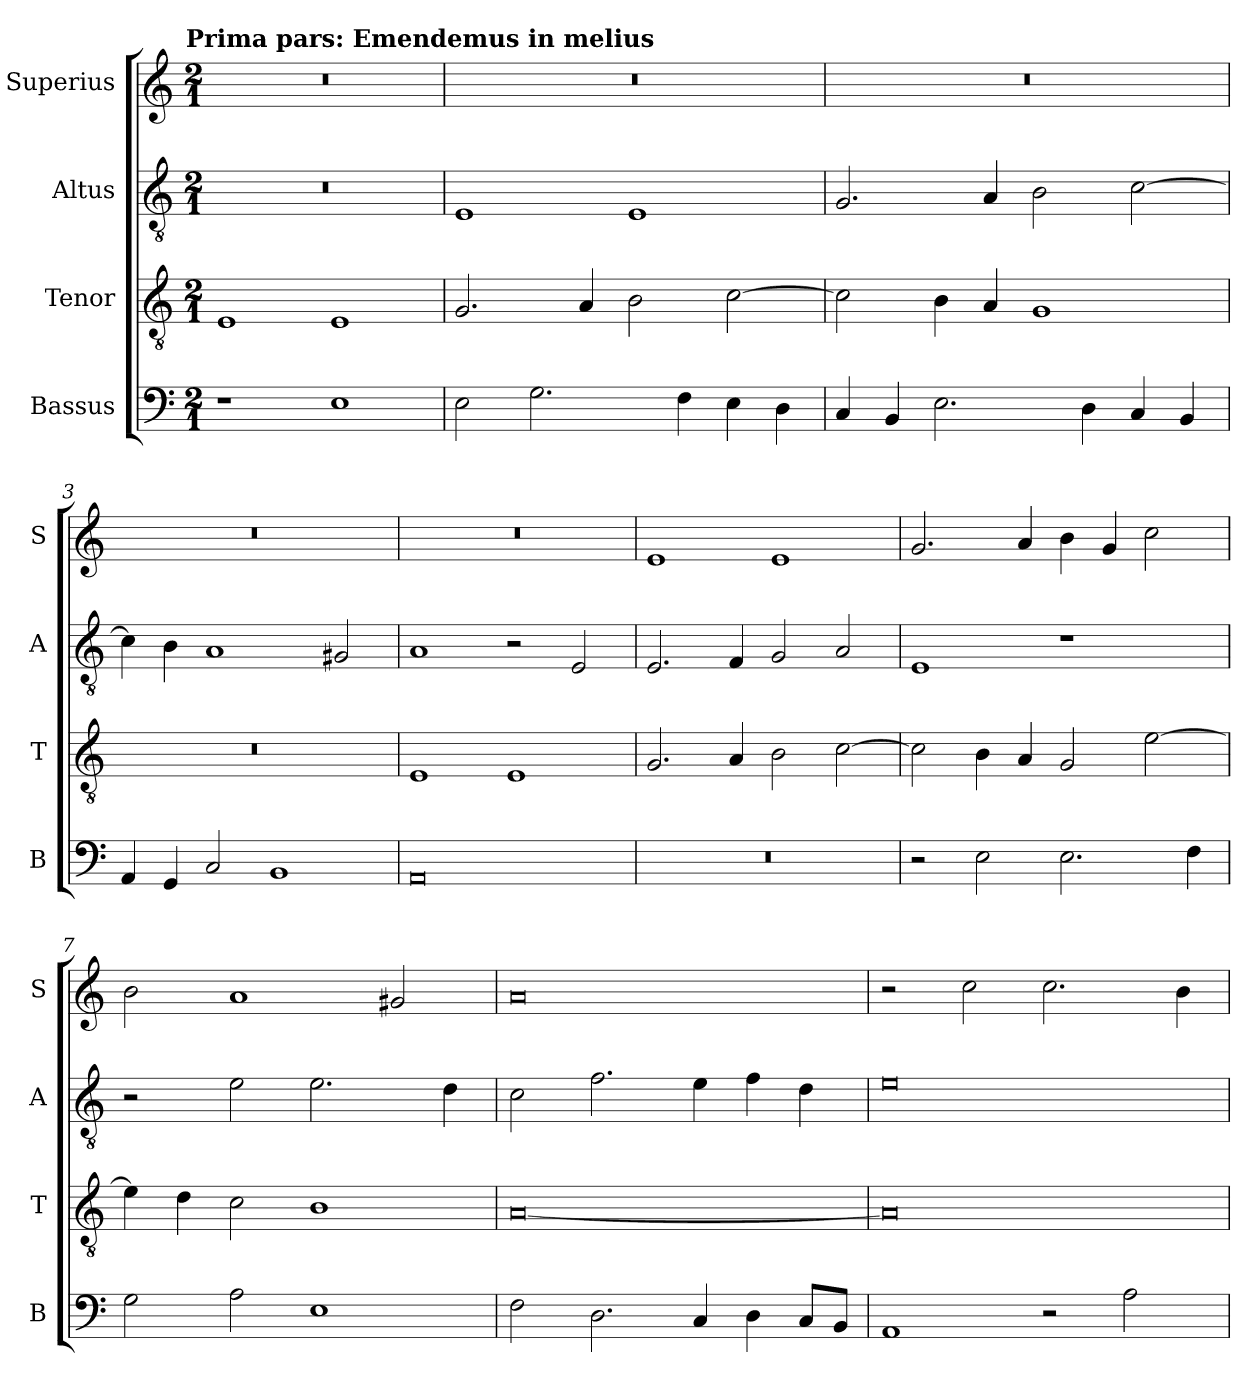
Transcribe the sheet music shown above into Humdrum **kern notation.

**kern	**kern	**kern	**kern
*part4	*part3	*part2	*part1
*staff4	*staff3	*staff2	*staff1
*I"Bassus	*I"Tenor	*I"Altus	*I"Superius
*I'B	*I'T	*I'A	*I'S
*clefF4	*clefGv2	*clefGv2	*clefG2
*k[]	*k[]	*k[]	*k[]
*C:	*C:	*C:	*C:
!!LO:TX:omd:t=Prima pars&colon; Emendemus in melius
*M2/1	*M2/1	*M2/1	*M2/1
=	=	=	=
1r	1E	0r	0r
1E	1E	.	.
=1	=1	=1	=1
2E	2.G	1E	0r
2.G	.	.	.
.	4A	.	.
.	2B	1E	.
4F	.	.	.
4E	[2c	.	.
4D	.	.	.
=2	=2	=2	=2
4C	2c]	2.G	0r
4BB	.	.	.
2.E	4B	.	.
.	4A	4A	.
.	1G	2B	.
4D	.	.	.
4C	.	[2c	.
4BB	.	.	.
=3	=3	=3	=3
4AA	0r	4c]	0r
4GG	.	4B	.
2C	.	1A	.
1BB	.	.	.
.	.	2G#X	.
=4	=4	=4	=4
0AA	1E	1A	0r
.	1E	2r	.
.	.	2E	.
=5	=5	=5	=5
0r	2.G	2.E	1e
.	4A	4F	.
.	2B	2G	1e
.	[2c	2A	.
=6	=6	=6	=6
2r	2c]	1E	2.g
2E	4B	.	.
.	4A	.	4a
2.E	2G	1r	4b
.	.	.	4g
.	[2e	.	2cc
4F	.	.	.
=7	=7	=7	=7
2G	4e]	2r	2b
.	4d	.	.
2A	2c	2e	1a
1E	1B	2.e	.
.	.	.	2g#X
.	.	4d	.
=8	=8	=8	=8
2F	[0A	2c	0a
2.D	.	2.f	.
4C	.	4e	.
4D	.	4f	.
8CL	.	4d	.
8BBJ	.	.	.
=9	=9	=9	=9
1AA	0A]	0e	2r
.	.	.	2cc
2r	.	.	2.cc
2A	.	.	.
.	.	.	4b
=	=	=	=
*-	*-	*-	*-
